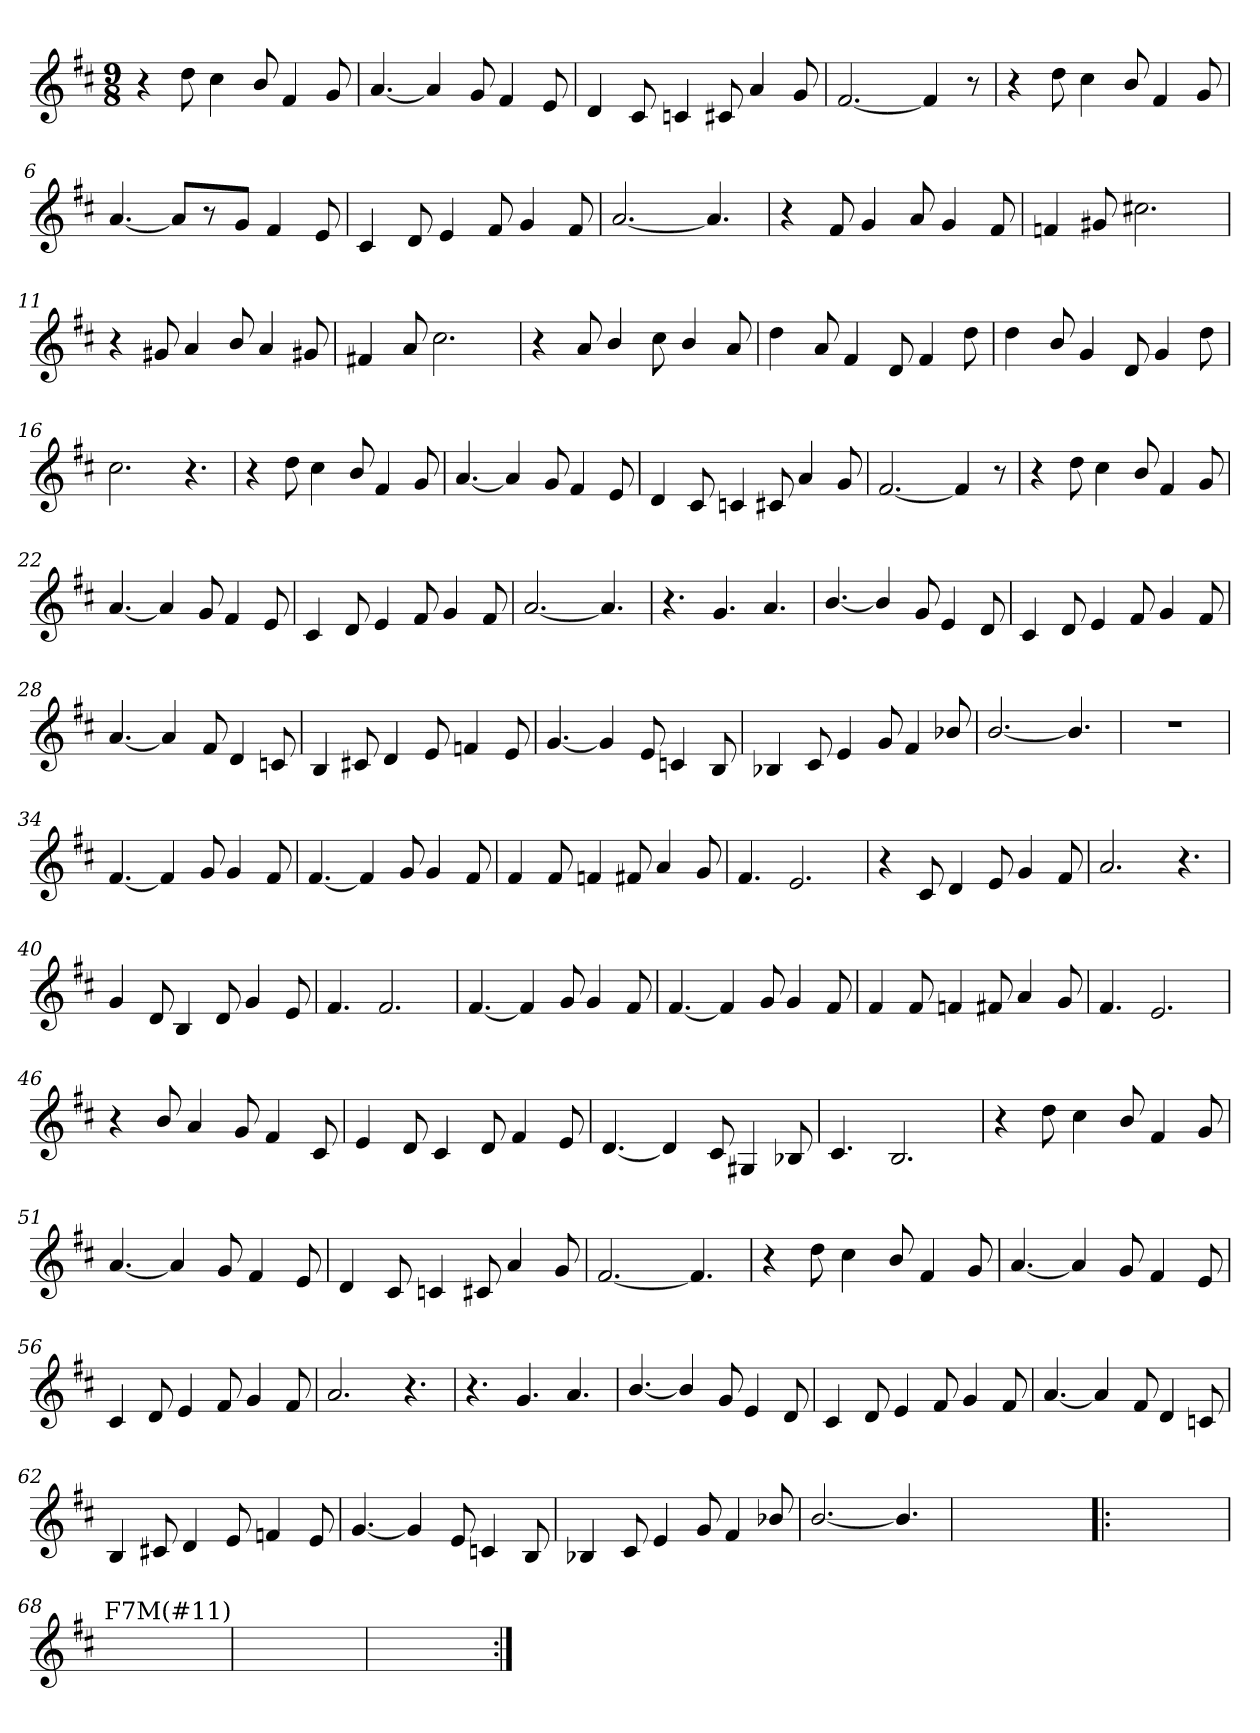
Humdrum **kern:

**kern
*part1
*staff1
*clefG2
*k[f#c#]
*D:
*M9/8
=1
4r
8dd\
4cc#\
8b/
4f#/
8g/
=2
[4.a/
4a/]
8g/
4f#/
8e/
=3
4d/
8c#/
4cn/
8c#X/
4a/
8g/
=4
[2.f#/
4f#/]
8r
!!LO:LB:g=z
=5
4r
8dd\
4cc#\
8b/
4f#/
8g/
=6
[4.a/
8a/L]
8r
8g/J
4f#/
8e/
=7
4c#/
8d/
4e/
8f#/
4g/
8f#/
=8
[2.a/
4.a/]
=9
4r
8f#/
4g/
8a/
4g/
8f#/
!!LO:LB:g=z
=10
4fn/
8g#X/
2.cc#X\
=11
4r
8g#X/
4a/
8b/
4a/
8g#X/
=12
4f#X/
8a/
2.cc#\
=13
4r
8a/
4b/
8cc#\
4b/
8a/
=14
4dd\
8a/
4f#/
8d/
4f#/
8dd\
!!LO:LB:g=z
=15
4dd\
8b/
4g/
8d/
4g/
8dd\
=16
2.cc#\
4.r
=17
4r
8dd\
4cc#\
8b/
4f#/
8g/
=18
[4.a/
4a/]
8g/
4f#/
8e/
=19
4d/
8c#/
4cn/
8c#X/
4a/
8g/
!!LO:LB:g=z
=20
[2.f#/
4f#/]
8r
=21
4r
8dd\
4cc#\
8b/
4f#/
8g/
=22
[4.a/
4a/]
8g/
4f#/
8e/
=23
4c#/
8d/
4e/
8f#/
4g/
8f#/
!!LO:LB:g=z
=24
[2.a/
4.a/]
=25
4.r
4.g/
4.a/
=26
[4.b/
4b/]
8g/
4e/
8d/
=27
4c#/
8d/
4e/
8f#/
4g/
8f#/
=28
[4.a/
4a/]
8f#/
4d/
8cn/
!!LO:LB:g=z
=29
4B/
8c#X/
4d/
8e/
4fn/
8e/
=30
[4.g/
4g/]
8e/
4cn/
8B/
=31
4B-X/
8c#/
4e/
8g/
4f#/
8b-X/
=32
[2.b/
4.b/]
=33
8%9r
!!LO:LB:g=z
=34
[4.f#/
4f#/]
8g/
4g/
8f#/
=35
[4.f#/
4f#/]
8g/
4g/
8f#/
=36
4f#/
8f#/
4fn/
8f#X/
4a/
8g/
=37
4.f#/
2.e/
=38
4r
8c#/
4d/
8e/
4g/
8f#/
!!LO:LB:g=z
=39
2.a/
4.r
=40
4g/
8d/
4B/
8d/
4g/
8e/
=41
4.f#/
2.f#/
=42
[4.f#/
4f#/]
8g/
4g/
8f#/
=43
[4.f#/
4f#/]
8g/
4g/
8f#/
!!LO:LB:g=z
=44
4f#/
8f#/
4fn/
8f#X/
4a/
8g/
=45
4.f#/
2.e/
=46
4r
8b/
4a/
8g/
4f#/
8c#/
=47
4e/
8d/
4c#/
8d/
4f#/
8e/
=48
[4.d/
4d/]
8c#/
4G#X/
8B-X/
!!LO:LB:g=z
=49
4.c#/
2.B/
=50
4r
8dd\
4cc#\
8b/
4f#/
8g/
=51
[4.a/
4a/]
8g/
4f#/
8e/
=52
4d/
8c#/
4cn/
8c#X/
4a/
8g/
!!LO:PB:g=z
=53
[2.f#/
4.f#/]
=54
4r
8dd\
4cc#\
8b/
4f#/
8g/
=55
[4.a/
4a/]
8g/
4f#/
8e/
=56
4c#/
8d/
4e/
8f#/
4g/
8f#/
=57
2.a/
4.r
!!LO:LB:g=z
=58
4.r
4.g/
4.a/
=59
[4.b/
4b/]
8g/
4e/
8d/
=60
4c#/
8d/
4e/
8f#/
4g/
8f#/
=61
[4.a/
4a/]
8f#/
4d/
8cn/
!!LO:LB:g=z
=62
4B/
8c#X/
4d/
8e/
4fn/
8e/
=63
[4.g/
4g/]
8e/
4cn/
8B/
=64
4B-X/
8c#/
4e/
8g/
4f#/
8b-X/
=65
[2.b/
4.b/]
=66
1ryy
8ryy
!!LO:LB:g=z
=67!|:
1ryy
8ryy
=68
!LO:TX:a:t=F7M(#11)
1ryy
8ryy
=69
1ryy
8ryy
=70
1ryy
8ryy
=:|!
*-
